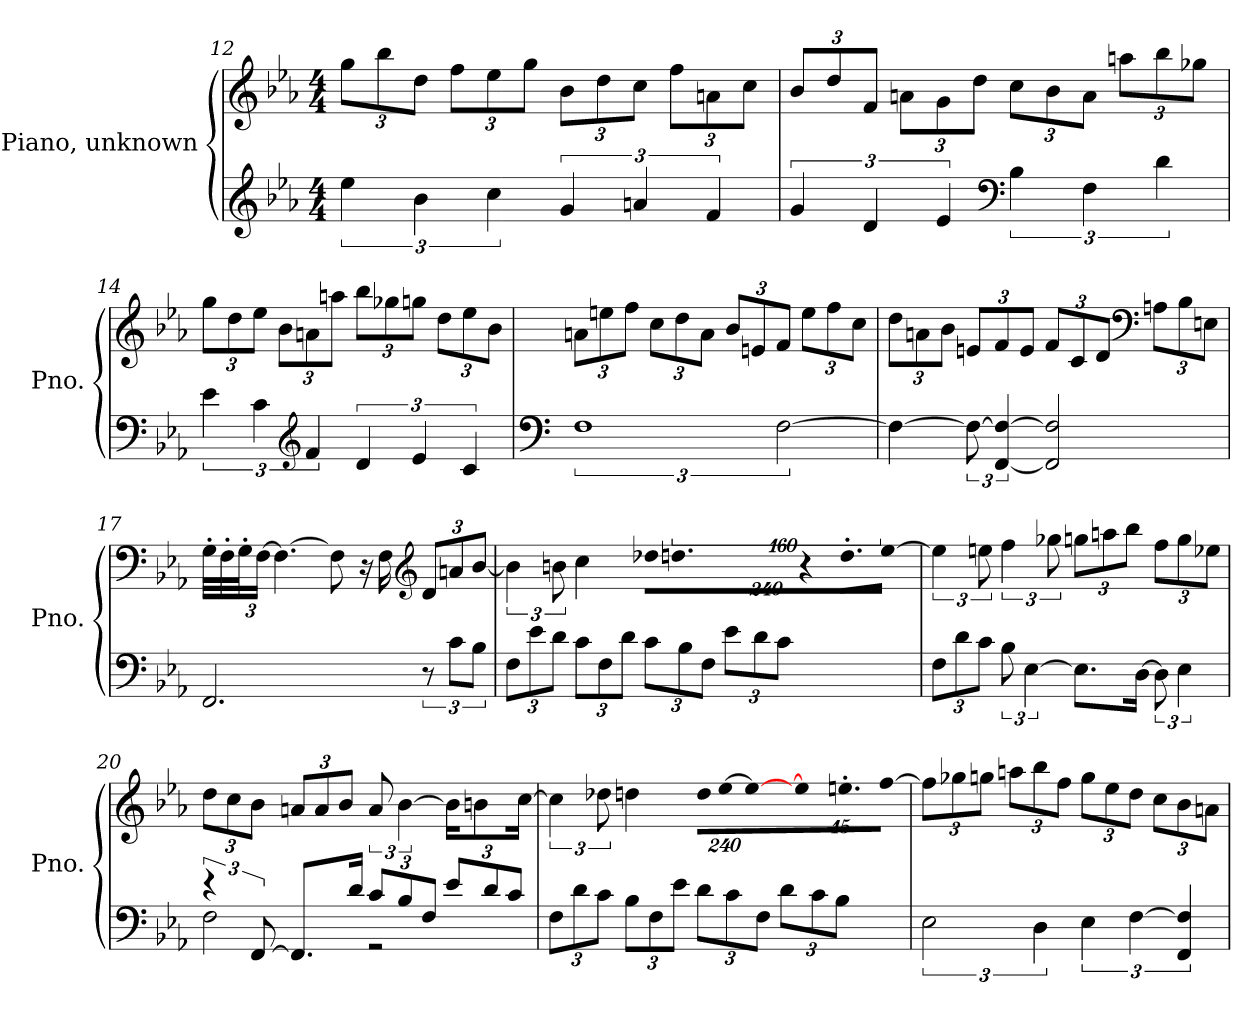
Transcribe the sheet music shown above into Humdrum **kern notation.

**kern	**kern
*part1	*part1
*staff2	*staff1
*I"Piano, unknown	*
*I'Pno.	*
*clefG2	*clefG2
*k[b-e-a-]	*k[b-e-a-]
*M4/4	*M4/4
*	*Xbrackettup
=12	=12
6ee-\	12gg\L
.	12bb-\
6b-\	12dd\J
.	12ff\L
6cc\	12ee-\
.	12gg\J
6g/	12b-\L
.	12dd\
6an/	12cc\J
.	12ff\L
6f/	12an\
.	12cc\J
=13	=13
6g/	12b-/L
.	12dd/
6d/	12f/J
.	12an\L
6e-/	12g\
.	12dd\J
*clefF4	*
6B-\	12cc\L
.	12b-\
6F\	12a\J
.	12aan\L
6d\	12bb-\
.	12gg-X\J
!!LO:LB:g=z
=14	=14
6e-\	12gg\L
.	12dd\
6c\	12ee-\J
.	12b-\L
*clefG2	*
6f/	12an\
.	12aan\J
6d/	12bb-\L
.	12gg-X\
6e-/	12ggn\J
.	12dd\L
6c/	12ee-\
.	12b-\J
=15	=15
*clefF4	*
3%2F	12an\L
.	12een\
.	12ff\J
.	12cc\L
.	12dd\
.	12a\J
.	12b-/L
.	12en/
[3F\	12f/J
.	12ee\L
.	12ff\
.	12cc\J
!!LO:PB:g=z
=16	=16
4F\_	12dd\L
.	12an\
.	12b-\J
12F\_	12en/L
[6FF/ 6F/_	12f/
.	12e/J
2FF/] 2F/]	12f/L
.	12c/
.	12d/J
*	*clefF4
.	12An\L
.	12B-\
.	12En\J
=17	=17
2.FF/	32G'\LLL
.	32F'\
.	48G'\J
.	[24F\JJ
.	4.F\_
.	8F\]
.	16r
.	16F\
*	*clefG2
12r	12d/L
12c\L	12an/
12B-\J	[12b-/J
!!LO:LB:g=z
=18	=18
*Xbrackettup	*brackettup
12F\L	6b-\]
12e-\	.
12d\J	12bn\
12c\L	4cc\
12F\	.
12d\J	.
!	!LO:N:vis=16
12c\L	1920%137dd-X\KL
!	!LO:N:vis=8.
.	640%137ddn\J
12B-\	.
12F\J	.
12e-\L	.
.	1920ryy
!	!LO:N:vis=32
.	640%23r
!	!LO:N:vis=16.
.	960%103dd'\LL
12d\	.
12c\J	.
!	!LO:N:vis=16
.	[1920%137ee-\JJ
1920ryy	.
=19	=19
12F\L	6ee-\]
12d\	.
12c\J	12een\
*brackettup	*
12B-\	6ff\
[6E-\	.
.	12gg-X\
*	*Xbrackettup
8.E-\L]	12ggn\L
.	12aan\
.	12bb-\J
[16D\Jk	.
12D\]	12ff\L
6E-\	12gg\
.	12ee-X\J
!!LO:LB:g=z
=20	=20
*^	*
6r	2F\	12dd\L
.	.	12cc\
[12FF/	.	12b-\J
8.FF/L]	.	12an/L
.	.	12a/
.	.	12b-/J
16d/Jk	.	.
*Xbrackettup	*	*brackettup
12c/L	2r	12a/
12B-/	.	[6b-\
12F/J	.	.
12e-/L	.	16b-\KL]
.	.	8bn\
12d/	.	.
12c/J	.	.
.	.	[16cc\Jk
*v	*v	*
=21	=21
12F\L	6cc\]
12d\	.
12c\J	12dd-X\
12B-\L	4ddn\
12F\	.
12e-\J	.
*	*Xbrackettup
!	!LO:N:vis=16
12d\L	1920%137dd\LL
!	!LO:N:vis=16
.	[1920%137ee-\J
12c\	.
!	!LO:N:vis=8
.	960%137ee-\_
12F\J	.
12d\L	.
.	1920ryy
!	!LO:N:vis=32
.	640%23ee-\KL]
!	!LO:N:vis=16.
.	960%103een'\
12c\	.
12B-\J	.
!	!LO:N:vis=16
.	[1920%137ff\JJ
1920ryy	.
!!LO:LB:g=z
=22	=22
*brackettup	*
3E-\	12ff\L]
.	12gg-X\
.	12ggn\J
.	12aan\L
6D\	12bb-\
.	12ff\J
6E-\	12gg\L
.	12ee-\
[6F\	12dd\J
.	12cc\L
6FF/ 6F/]	12b-\
.	12an\J
=	=
*-	*-
